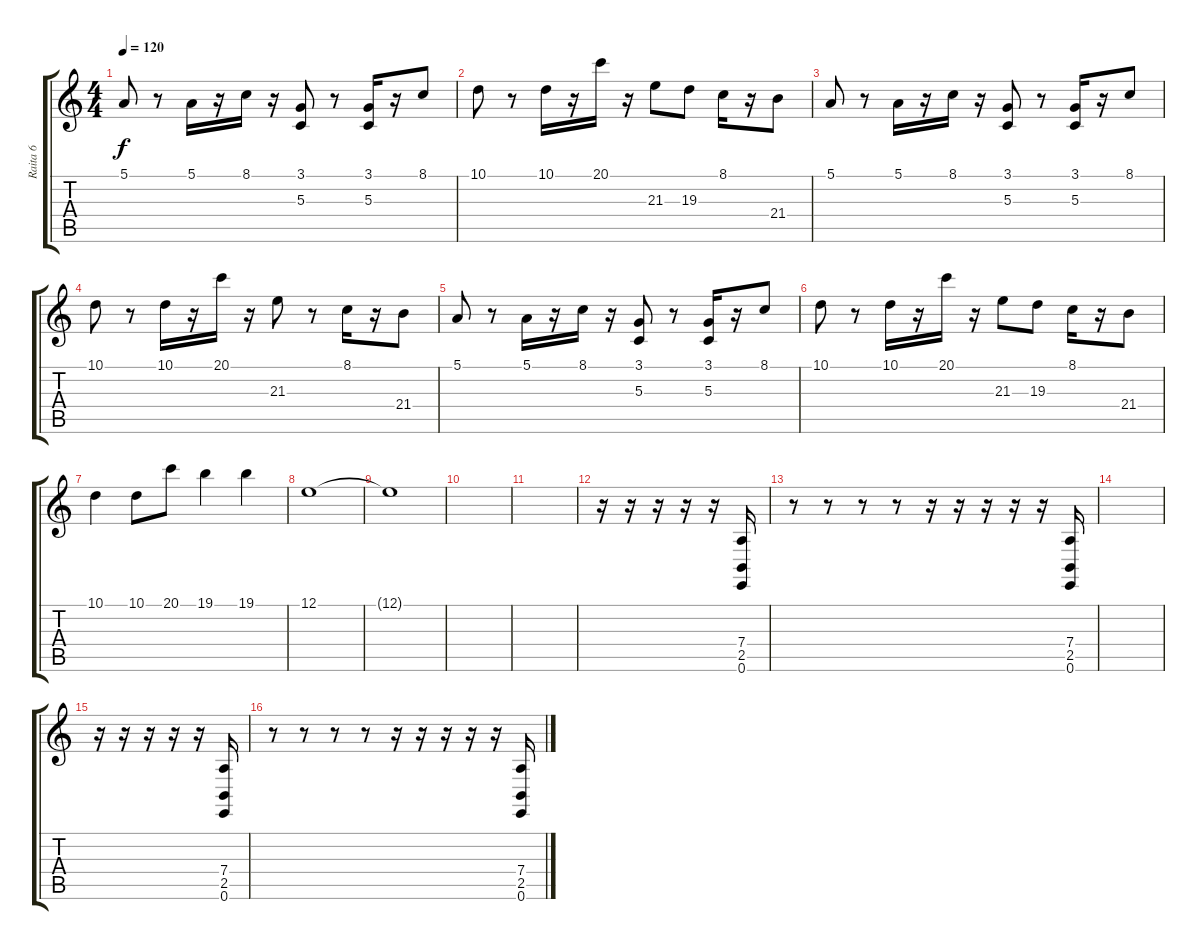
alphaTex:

\track ("Raita 6" "Raita 6") {instrument orchestralharp}
\staff {score tabs}
\tuning (E4 B3 G3 D3 A2 E2) {hide}
\ts (4 4)
\tempo 120
\clef g2
\ks c
5.1.8{dy f} r.8 5.1.16 r.16 8.1.16 r.16 (3.1 5.3).8 r.8 (3.1 5.3).16 r.16 8.1.8 |
10.1.8 r.8 10.1.16 r.16 20.1.16 r.16 21.3.8 19.3.8 8.1.16 r.16 21.4.8 |
5.1.8 r.8 5.1.16 r.16 8.1.16 r.16 (3.1 5.3).8 r.8 (3.1 5.3).16 r.16 8.1.8 |
10.1.8 r.8 10.1.16 r.16 20.1.16 r.16 21.3.8 r.8 8.1.16 r.16 21.4.8 |
5.1.8 r.8 5.1.16 r.16 8.1.16 r.16 (3.1 5.3).8 r.8 (3.1 5.3).16 r.16 8.1.8 |
10.1.8 r.8 10.1.16 r.16 20.1.16 r.16 21.3.8 19.3.8 8.1.16 r.16 21.4.8 |
10.1.4 10.1.8 20.1.8 19.1.4 19.1.4 |
12.1.1{volume 0} |
12.1{t}.1 |
|
|
r.16 r.16 r.16 r.16 r.16 (7.4 2.5 0.6).16 |
r.8 r.8 r.8 r.8 r.16 r.16 r.16 r.16 r.16 (7.4 2.5 0.6).16 |
|
r.16 r.16 r.16 r.16 r.16 (7.4 2.5 0.6).16 |
r.8 r.8 r.8 r.8 r.16 r.16 r.16 r.16 r.16 (7.4 2.5 0.6).16
